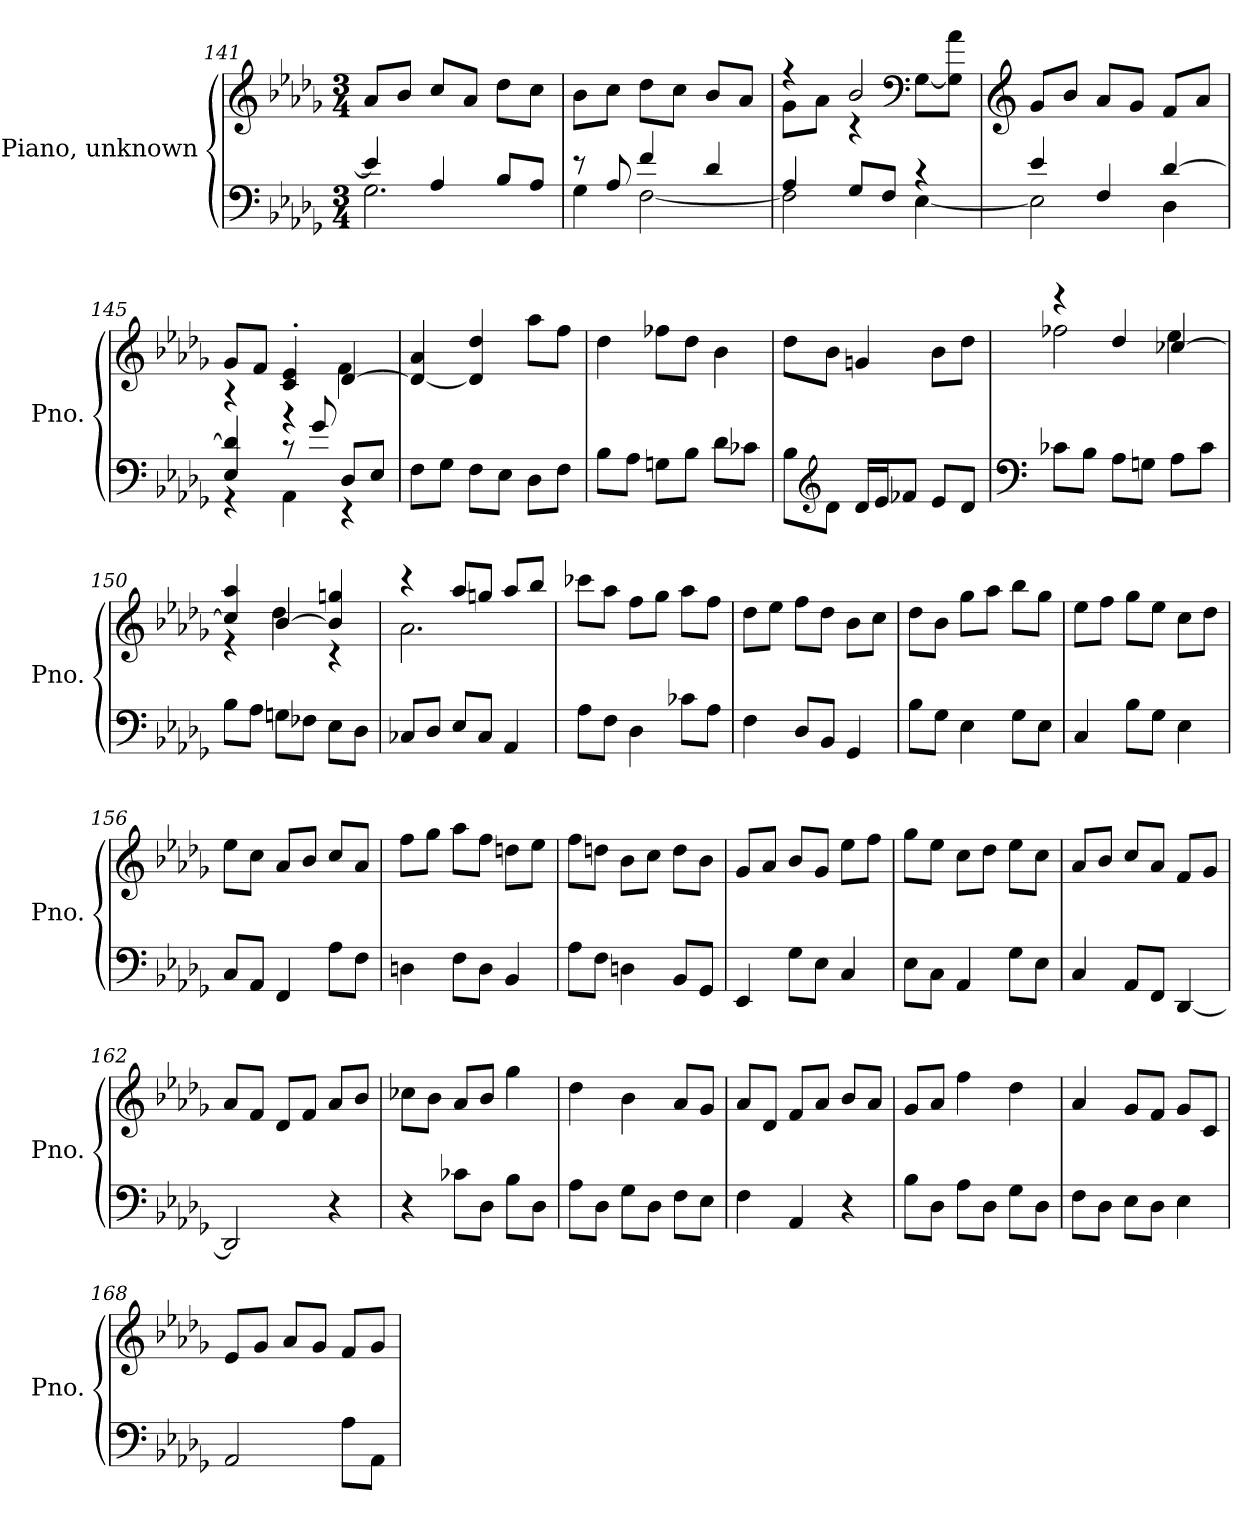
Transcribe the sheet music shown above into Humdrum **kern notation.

**kern	**kern
*part1	*part1
*staff2	*staff1
*I"Piano, unknown	*
*I'Pno.	*
!!LO:PB:g=z
*clefF4	*clefG2
*k[b-e-a-d-g-]	*k[b-e-a-d-g-]
*M3/4	*M3/4
=141	=141
*^	*
4e-/]	2.G-\	8a-/L
.	.	8b-/J
4A-/	.	8cc/L
.	.	8a-/J
8B-/L	.	8dd-\L
8A-/J	.	8cc\J
=142	=142	=142
8r	4G-\	8b-\L
8A-/	.	8cc\J
4f/	[2F\	8dd-\L
.	.	8cc\J
4d-/	.	8b-/L
.	.	8a-/J
=143	=143	=143
*	*	*^
4A-/	2F\]	4r	8g-\L
.	.	.	8a-\J
8G-/L	.	2b-/	4r
8F/J	.	.	.
*	*	*clefF4	*
4r	[4E-\	.	[8G-\L
.	.	.	8G-\] 8a-\J
*	*	*v	*v
=144	=144	=144
*	*	*clefG2
4e-/	2E-\]	8g-/L
.	.	8b-/J
4F/	.	8a-/L
.	.	8g-/J
[4d-/	4D-\	8f/L
.	.	8a-/J
=145	=145	=145
*	*	*^
4E-/ 4d-/]	4r	8g-/L	4r
.	.	8f/J	.
8r	4AA-\	4c/' 4e-/'	4r
8g-/	.	.	.
8D-/L	4r	[4d-/	4f\
8E-/J	.	.	.
*v	*v	*	*
*	*v	*v
!!LO:LB:g=z
=146	=146
8F\L	4d-/_ 4a-/
8G-\J	.
8F\L	4d-/] 4dd-/
8E-\J	.
8D-\L	8aa-\L
8F\J	8ff\J
=147	=147
8B-\L	4dd-\
8A-\J	.
8Gn\L	8ff-X\L
8B-\J	8dd-\J
8d-\L	4b-\
8c-X\J	.
=148	=148
8B-\L	8dd-\L
*clefG2	*
8d-\J	8b-\J
16d-/LL	4gn/
16e-/J	.
8f-X/J	.
8e-/L	8b-\L
8d-/J	8dd-\J
=149	=149
*clefF4	*
*	*^
8c-X\L	4r	2ff-X\
8B-\J	.	.
8A-\L	4dd-/	.
8Gn\J	.	.
8A-\L	[4cc-X/	4ee-\
8c-\J	.	.
=150	=150	=150
8B-\L	4cc-/] 4aa-/	4r
8A-\J	.	.
8Gn\L	[4b-/	4dd-\
8F-X\J	.	.
8E-\L	4b-/] 4ggn/	4r
8D-\J	.	.
!!LO:LB:g=z	!!
=151	=151	=151
8C-X/L	4r	2.a-\
8D-/J	.	.
8E-/L	8aa-/L	.
8C-/J	8ggn/J	.
4AA-/	8aa-/L	.
.	8bb-/J	.
*	*v	*v
=152	=152
8A-\L	8ccc-X\L
8F\J	8aa-\J
4D-\	8ff\L
.	8gg-\J
8c-X\L	8aa-\L
8A-\J	8ff\J
=153	=153
4F\	8dd-\L
.	8ee-\J
8D-/L	8ff\L
8BB-/J	8dd-\J
4GG-/	8b-\L
.	8cc\J
=154	=154
8B-\L	8dd-\L
8G-\J	8b-\J
4E-\	8gg-\L
.	8aa-\J
8G-\L	8bb-\L
8E-\J	8gg-\J
=155	=155
4C/	8ee-\L
.	8ff\J
8B-\L	8gg-\L
8G-\J	8ee-\J
4E-\	8cc\L
.	8dd-\J
!!LO:LB:g=z
=156	=156
8C/L	8ee-\L
8AA-/J	8cc\J
4FF/	8a-/L
.	8b-/J
8A-\L	8cc/L
8F\J	8a-/J
=157	=157
4Dn\	8ff\L
.	8gg-\J
8F\L	8aa-\L
8D\J	8ff\J
4BB-/	8ddn\L
.	8ee-\J
=158	=158
8A-\L	8ff\L
8F\J	8ddn\J
4Dn\	8b-\L
.	8cc\J
8BB-/L	8dd\L
8GG-/J	8b-\J
=159	=159
4EE-/	8g-/L
.	8a-/J
8G-\L	8b-/L
8E-\J	8g-/J
4C/	8ee-\L
.	8ff\J
=160	=160
8E-\L	8gg-\L
8C\J	8ee-\J
4AA-/	8cc\L
.	8dd-\J
8G-\L	8ee-\L
8E-\J	8cc\J
=161	=161
4C/	8a-/L
.	8b-/J
8AA-/L	8cc/L
8FF/J	8a-/J
[4DD-/	8f/L
.	8g-/J
!!LO:LB:g=z
=162	=162
2DD-/]	8a-/L
.	8f/J
.	8d-/L
.	8f/J
4r	8a-/L
.	8b-/J
=163	=163
4r	8cc-X\L
.	8b-\J
8c-X\L	8a-/L
8D-\J	8b-/J
8B-\L	4gg-\
8D-\J	.
=164	=164
8A-\L	4dd-\
8D-\J	.
8G-\L	4b-\
8D-\J	.
8F\L	8a-/L
8E-\J	8g-/J
=165	=165
4F\	8a-/L
.	8d-/J
4AA-/	8f/L
.	8a-/J
4r	8b-/L
.	8a-/J
=166	=166
8B-\L	8g-/L
8D-\J	8a-/J
8A-\L	4ff\
8D-\J	.
8G-\L	4dd-\
8D-\J	.
=167	=167
8F\L	4a-/
8D-\J	.
8E-\L	8g-/L
8D-\J	8f/J
4E-\	8g-/L
.	8c/J
!!LO:LB:g=z
=168	=168
2AA-/	8e-/L
.	8g-/J
.	8a-/L
.	8g-/J
8A-\L	8f/L
8AA-\J	8g-/J
=	=
*-	*-
